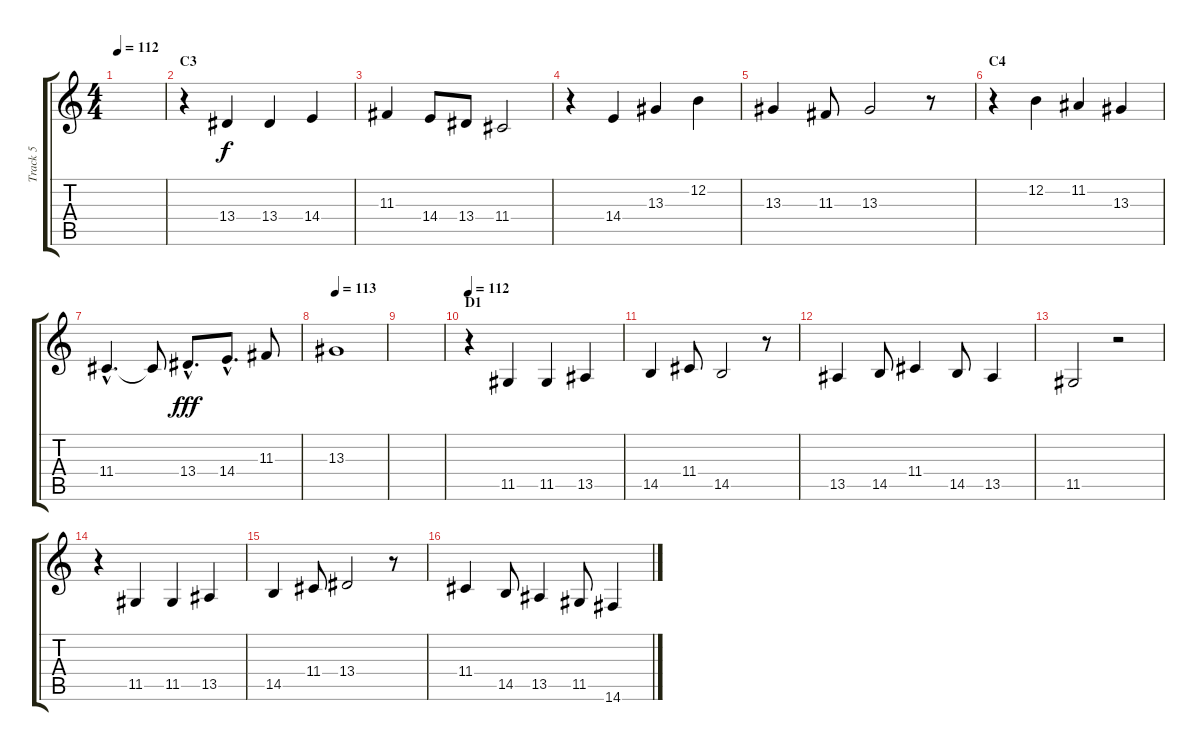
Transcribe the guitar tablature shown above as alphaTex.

\track ("Track 5" "Track 5") {instrument stringensemble1}
\staff {score tabs}
\tuning (E4 B3 G3 D3 A2 E2) {hide}
\ts (4 4)
\tempo 112
\clef g2
\ks c
|
\section ("" "C3")
r.4 13.4.4 13.4.4 14.4.4 |
11.3.4 14.4.8 13.4.8 11.4.2 |
r.4 14.4.4 13.3.4 12.2.4 |
13.3.4 11.3.8 13.3.2 r.8 |
\section ("" "C4")
r.4 12.2.4 11.2.4 13.3.4 |
11.4{hac}.4{d} 11.4{t}.8{dy f} 13.4{hac}.8{d dy fff} 14.4{hac}.8{d} 11.3.8 |
\tempo 113
13.3.1 |
|
\section ("" "D1")
\tempo 112
r.4 11.5.4 11.5.4 13.5.4 |
14.5.4 11.4.8 14.5.2 r.8 |
13.5.4 14.5.8 11.4.4 14.5.8 13.5.4 |
11.5.2 r.2 |
r.4 11.5.4 11.5.4 13.5.4 |
14.5.4 11.4.8 13.4.2 r.8 |
11.4.4 14.5.8 13.5.4 11.5.8 14.6.4
